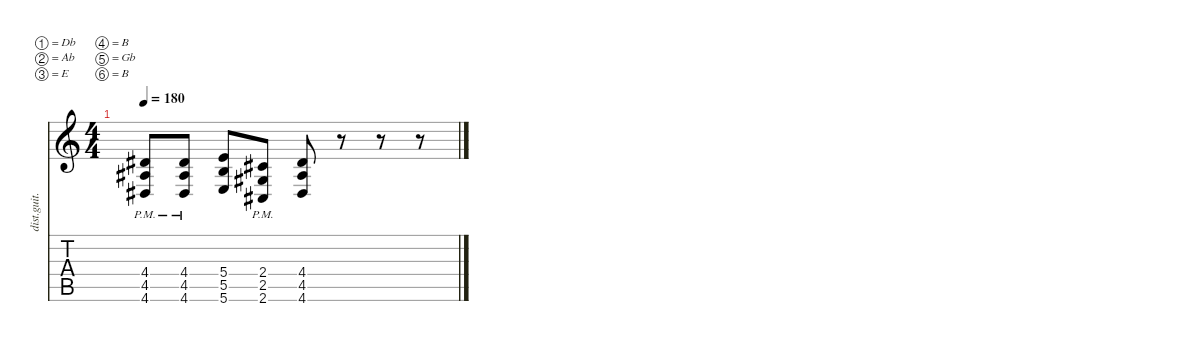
\defaultSystemsLayout 4
\hideDynamics
\bracketExtendMode nobrackets
\otherSystemsTrackNameOrientation horizontal
\track ("riff" "dist.guit.") {instrument distortionguitar}
\staff {score tabs}
\tuning (Db4 Ab3 E3 B2 Gb2 B1)
\ts (4 4)
\tempo 180
\clef g2
\ks c
(4.4{pm acc #} 4.5{pm acc #} 4.6{pm acc #}).8{dy mf beam Up} (4.6{pm acc #} 4.5{pm acc #} 4.4{pm acc #}).8{beam Up} (5.6 5.5 5.4).8{beam Up} (2.6{pm acc #} 2.4{pm acc #} 2.5{pm acc #}).8{beam Up} (4.6{acc #} 4.5{acc #} 4.4{acc #}).8{beam Up} r.8{beam Up} r.8{beam Up} r.8{beam Up}
